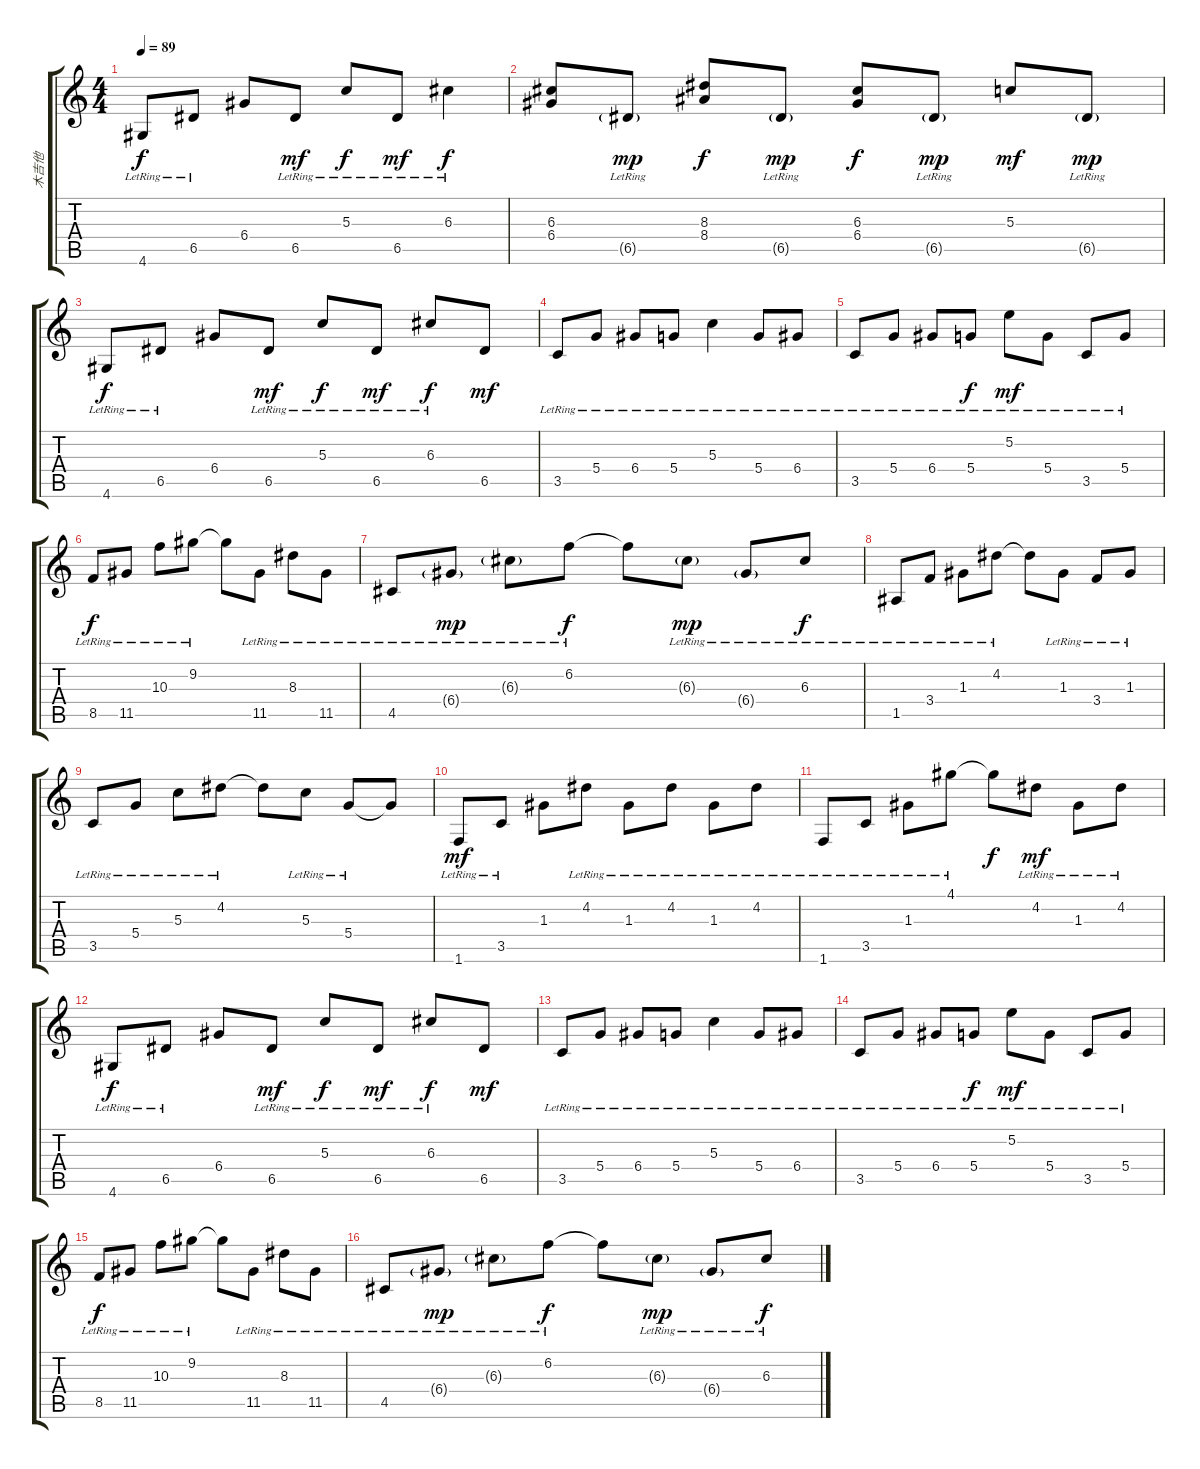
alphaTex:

\track ("木吉他" "木吉他") {instrument acousticguitarsteel}
\staff {score tabs}
\tuning (E4 B3 G3 D3 A2 E2) {hide}
\ts (4 4)
\tempo 89
\clef g2
\ks c
4.6{lr}.8{dy f} 6.5{lr}.8 6.4.8 6.5{lr}.8{dy mf} 5.3{lr}.8{dy f} 6.5{lr}.8{dy mf} 6.3{lr}.4{dy f} |
(6.3 6.4).8 6.5{g lr}.8{dy mp} (8.3 8.4).8{dy f} 6.5{g lr}.8{dy mp} (6.3 6.4).8{dy f} 6.5{g lr}.8{dy mp} 5.3.8{dy mf} 6.5{g lr}.8{dy mp} |
4.6{lr}.8{dy f} 6.5{lr}.8 6.4.8 6.5{lr}.8{dy mf} 5.3{lr}.8{dy f} 6.5{lr}.8{dy mf} 6.3{lr}.8{dy f} 6.5.8{dy mf} |
3.5{lr}.8 5.4{lr}.8 6.4{lr}.8 5.4{lr}.8 5.3{lr}.4 5.4{lr}.8 6.4{lr}.8 |
3.5{lr}.8 5.4{lr}.8 6.4{lr}.8 5.4{lr}.8{dy f} 5.2{lr}.8{dy mf} 5.4{lr}.8 3.5{lr}.8 5.4{lr}.8 |
8.5{lr}.8{dy f} 11.5{lr}.8 10.3{lr}.8 9.2{lr}.8 9.2{t}.8 11.5{lr}.8 8.3{lr}.8 11.5{lr}.8 |
4.5{lr}.8 6.4{g lr}.8{dy mp} 6.3{g lr}.8 6.2{lr}.8{dy f} 6.2{t}.8 6.3{g lr}.8{dy mp} 6.4{g lr}.8 6.3{lr}.8{dy f} |
1.5{lr}.8 3.4{lr}.8 1.3{lr}.8 4.2{lr}.8 4.2{t}.8 1.3{lr}.8 3.4{lr}.8 1.3{lr}.8 |
3.5{lr}.8 5.4{lr}.8 5.3{lr}.8 4.2{lr}.8 4.2{t}.8 5.3{lr}.8 5.4{lr}.8 5.4{t}.8 |
1.6{lr}.8{dy mf} 3.5{lr}.8 1.3.8 4.2{lr}.8 1.3{lr}.8 4.2{lr}.8 1.3{lr}.8 4.2{lr}.8 |
1.6{lr}.8 3.5{lr}.8 1.3{lr}.8 4.1{lr}.8 4.1{t}.8{dy f} 4.2{lr}.8{dy mf} 1.3{lr}.8 4.2{lr}.8 |
4.6{lr}.8{dy f} 6.5{lr}.8 6.4.8 6.5{lr}.8{dy mf} 5.3{lr}.8{dy f} 6.5{lr}.8{dy mf} 6.3{lr}.8{dy f} 6.5.8{dy mf} |
3.5{lr}.8 5.4{lr}.8 6.4{lr}.8 5.4{lr}.8 5.3{lr}.4 5.4{lr}.8 6.4{lr}.8 |
3.5{lr}.8 5.4{lr}.8 6.4{lr}.8 5.4{lr}.8{dy f} 5.2{lr}.8{dy mf} 5.4{lr}.8 3.5{lr}.8 5.4{lr}.8 |
8.5{lr}.8{dy f} 11.5{lr}.8 10.3{lr}.8 9.2{lr}.8 9.2{t}.8 11.5{lr}.8 8.3{lr}.8 11.5{lr}.8 |
4.5{lr}.8 6.4{g lr}.8{dy mp} 6.3{g lr}.8 6.2{lr}.8{dy f} 6.2{t}.8 6.3{g lr}.8{dy mp} 6.4{g lr}.8 6.3{lr}.8{dy f}
